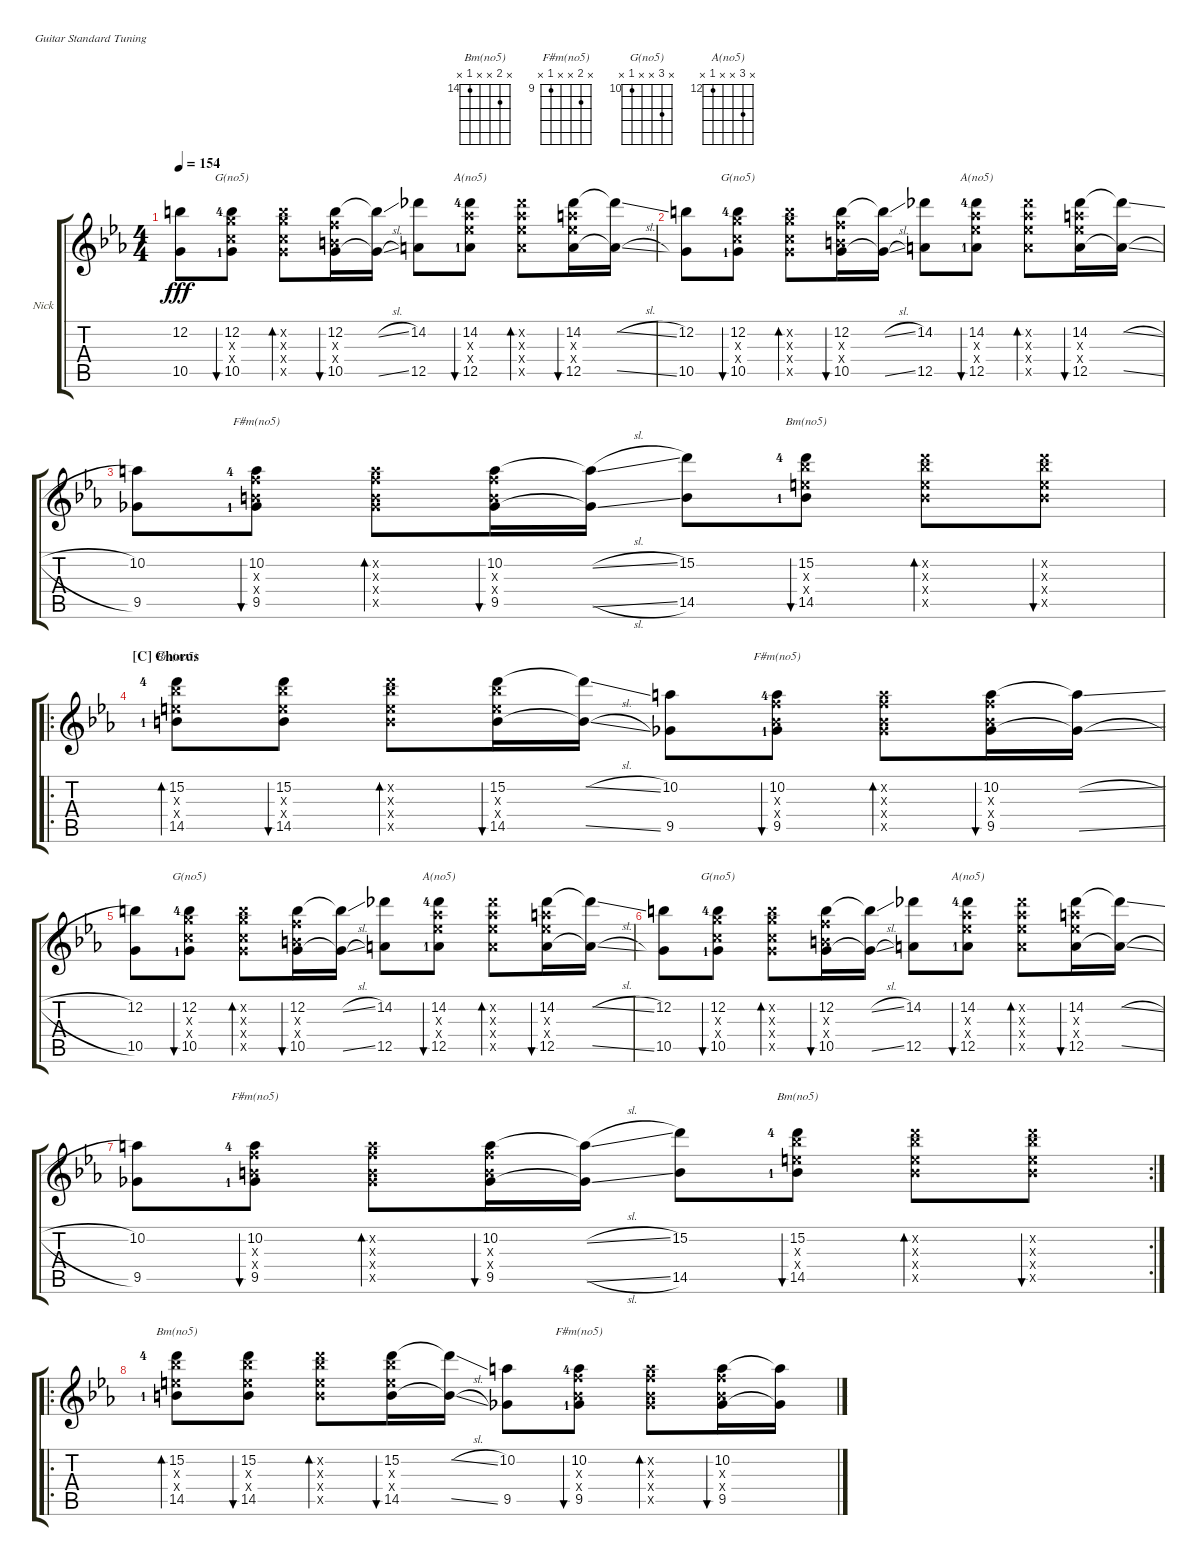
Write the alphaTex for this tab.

\defaultSystemsLayout 4
\bracketExtendMode groupsimilarinstruments
\firstSystemTrackNameOrientation horizontal
\otherSystemsTrackNameOrientation horizontal
\track ("Lead Guitar" "Nick") {instrument distortionguitar}
\staff {score tabs}
\tuning (E4 B3 G3 D3 A2 E2)
\chord ("Bm(no5)" x 15 x x 14 x) {firstfret 14}
\chord ("F#m(no5)" x 10 x x 9 x) {firstfret 9}
\chord ("G(no5)" x 12 x x 10 x) {firstfret 10}
\chord ("A(no5)" x 14 x x 12 x) {firstfret 12}
\ts (4 4)
\tempo 154
\clef g2
\ks eb
(12.2 10.5).8{dy fff} (12.2{lf 5} 10.5{lf 2} 10.4{x} 12.3{x}).8{bu 65 ch "G(no5)"} (12.2{x} 10.5{x} 12.3{x} 10.4{x}).8{bd 53} (12.2 10.5 10.3{x} 9.4{x}).16{bu 34} (12.2{sl t} 10.5{sl t}).16 (14.2 12.5).8 (14.2{lf 5} 13.3{x} 13.4{x} 12.5{lf 2}).8{bu 41 ch "A(no5)"} (14.2{x} 13.3{x} 13.4{x} 12.5{x}).8{bd 48} (14.2 12.5 14.3{x} 13.4{x}).16{bu 49} (14.2{sl t} 12.5{sl t}).16 |
(12.2 10.5).8 (12.2{lf 5} 10.5{lf 2} 10.4{x} 12.3{x}).8{bu 48 ch "G(no5)"} (12.2{x} 10.5{x} 12.3{x} 10.4{x}).8{bd 42} (12.2 10.5 10.3{x} 9.4{x}).16{bu 35} (12.2{sl t} 10.5{sl t}).16 (14.2 12.5).8 (14.2{lf 5} 13.3{x} 13.4{x} 12.5{lf 2}).8{bu 51 ch "A(no5)"} (14.2{x} 13.3{x} 13.4{x} 12.5{x}).8{bd 44} (14.2 12.5 14.3{x} 13.4{x}).16{bu 44} (14.2{sl t} 12.5{sl t}).16 |
(9.5 10.2).8 (9.5{lf 2} 10.2{lf 5} 10.3{x} 9.4{x}).8{bu 45 ch "F#m(no5)"} (9.5{x} 10.2{x} 10.3{x} 9.4{x}).8{bd 40} (9.5 10.2 10.3{x} 9.4{x}).16{bu 41} (9.5{sl t} 10.2{sl t}).16 (15.2 14.5).8 (15.2{lf 5} 14.5{lf 2} 14.4{x} 15.3{x}).8{bu 39 ch "Bm(no5)"} (15.2{x} 14.5{x} 14.4{x} 15.3{x}).8{bd 44} (15.2{x} 14.5{x} 14.4{x} 15.3{x}).8{bu 34} |
\ro
\section ("C" "Chorus")
(15.2{lf 5} 14.5{lf 2} 15.3{x} 14.4{x}).8{bd 55 ch "Bm(no5)"} (15.2 14.5 15.3{x} 14.4{x}).8{bu 40} (15.2{x} 14.5{x} 15.3{x} 14.4{x}).8{bd 37} (15.2 14.5 15.3{x} 14.4{x}).16{bu 44} (15.2{sl t} 14.5{sl t}).16 (10.2 9.5).8 (10.2{lf 5} 9.5{lf 2} 10.3{x} 9.4{x}).8{bu 51 ch "F#m(no5)"} (10.2{x} 9.5{x} 10.3{x} 9.4{x}).8{bd 48} (10.2 9.5 10.3{x} 9.4{x}).16{bu 47} (10.2{sl t} 9.5{sl t}).16 |
(12.2 10.5).8 (12.2{lf 5} 10.5{lf 2} 10.4{x} 12.3{x}).8{bu 65 ch "G(no5)"} (12.2{x} 10.5{x} 12.3{x} 10.4{x}).8{bd 53} (12.2 10.5 10.3{x} 9.4{x}).16{bu 34} (12.2{sl t} 10.5{sl t}).16 (14.2 12.5).8 (14.2{lf 5} 13.3{x} 13.4{x} 12.5{lf 2}).8{bu 41 ch "A(no5)"} (14.2{x} 13.3{x} 13.4{x} 12.5{x}).8{bd 48} (14.2 12.5 14.3{x} 13.4{x}).16{bu 49} (14.2{sl t} 12.5{sl t}).16 |
(12.2 10.5).8 (12.2{lf 5} 10.5{lf 2} 10.4{x} 12.3{x}).8{bu 48 ch "G(no5)"} (12.2{x} 10.5{x} 12.3{x} 10.4{x}).8{bd 42} (12.2 10.5 10.3{x} 9.4{x}).16{bu 35} (12.2{sl t} 10.5{sl t}).16 (14.2 12.5).8 (14.2{lf 5} 13.3{x} 13.4{x} 12.5{lf 2}).8{bu 51 ch "A(no5)"} (14.2{x} 13.3{x} 13.4{x} 12.5{x}).8{bd 44} (14.2 12.5 14.3{x} 13.4{x}).16{bu 44} (14.2{sl t} 12.5{sl t}).16 |
\rc 2
(9.5 10.2).8 (9.5{lf 2} 10.2{lf 5} 10.3{x} 9.4{x}).8{bu 45 ch "F#m(no5)"} (9.5{x} 10.2{x} 10.3{x} 9.4{x}).8{bd 40} (9.5 10.2 10.3{x} 9.4{x}).16{bu 41} (9.5{sl t} 10.2{sl t}).16 (15.2 14.5).8 (15.2{lf 5} 14.5{lf 2} 14.4{x} 15.3{x}).8{bu 39 ch "Bm(no5)"} (15.2{x} 14.5{x} 14.4{x} 15.3{x}).8{bd 44} (15.2{x} 14.5{x} 14.4{x} 15.3{x}).8{bu 34} |
\ro
(15.2{lf 5} 14.5{lf 2} 15.3{x} 14.4{x}).8{bd 55 ch "Bm(no5)"} (15.2 14.5 15.3{x} 14.4{x}).8{bu 40} (15.2{x} 14.5{x} 15.3{x} 14.4{x}).8{bd 37} (15.2 14.5 15.3{x} 14.4{x}).16{bu 44} (15.2{sl t} 14.5{sl t}).16 (10.2 9.5).8 (10.2{lf 5} 9.5{lf 2} 10.3{x} 9.4{x}).8{bu 51 ch "F#m(no5)"} (10.2{x} 9.5{x} 10.3{x} 9.4{x}).8{bd 48} (10.2 9.5 10.3{x} 9.4{x}).16{bu 47} (10.2{sl t} 9.5{sl t}).16
